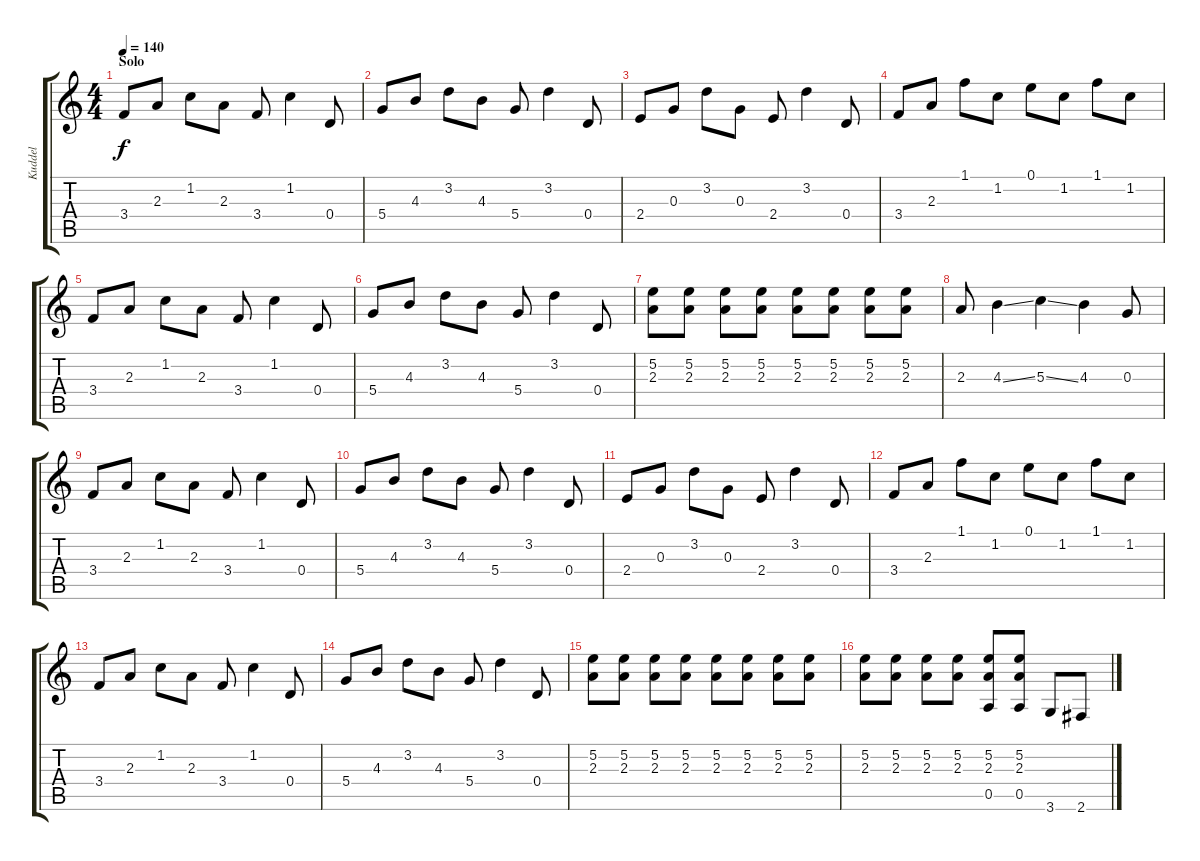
\track ("Kuddel" "Kuddel") {instrument electricguitarclean}
\staff {score tabs}
\tuning (E4 B3 G3 D3 A2 E2) {hide}
\ts (4 4)
\section ("" "Solo")
\tempo 140
\clef g2
\ks c
3.4.8{dy f} 2.3.8 1.2.8 2.3.8 3.4.8 1.2.4 0.4.8 |
5.4.8 4.3.8 3.2.8 4.3.8 5.4.8 3.2.4 0.4.8 |
2.4.8 0.3.8 3.2.8 0.3.8 2.4.8 3.2.4 0.4.8 |
3.4.8 2.3.8 1.1.8 1.2.8 0.1.8 1.2.8 1.1.8 1.2.8 |
3.4.8 2.3.8 1.2.8 2.3.8 3.4.8 1.2.4 0.4.8 |
5.4.8 4.3.8 3.2.8 4.3.8 5.4.8 3.2.4 0.4.8 |
(5.2 2.3).8 (5.2 2.3).8 (5.2 2.3).8 (5.2 2.3).8 (5.2 2.3).8 (5.2 2.3).8 (5.2 2.3).8 (5.2 2.3).8 |
2.3.8 4.3{ss}.4 5.3{ss}.4 4.3.4 0.3.8 |
3.4.8 2.3.8 1.2.8 2.3.8 3.4.8 1.2.4 0.4.8 |
5.4.8 4.3.8 3.2.8 4.3.8 5.4.8 3.2.4 0.4.8 |
2.4.8 0.3.8 3.2.8 0.3.8 2.4.8 3.2.4 0.4.8 |
3.4.8 2.3.8 1.1.8 1.2.8 0.1.8 1.2.8 1.1.8 1.2.8 |
3.4.8 2.3.8 1.2.8 2.3.8 3.4.8 1.2.4 0.4.8 |
5.4.8 4.3.8 3.2.8 4.3.8 5.4.8 3.2.4 0.4.8 |
(5.2 2.3).8 (5.2 2.3).8 (5.2 2.3).8 (5.2 2.3).8 (5.2 2.3).8 (5.2 2.3).8 (5.2 2.3).8 (5.2 2.3).8 |
(5.2 2.3).8 (5.2 2.3).8 (5.2 2.3).8 (5.2 2.3).8 (5.2 2.3 0.5).8 (5.2 2.3 0.5).8 3.6.8 2.6.8
